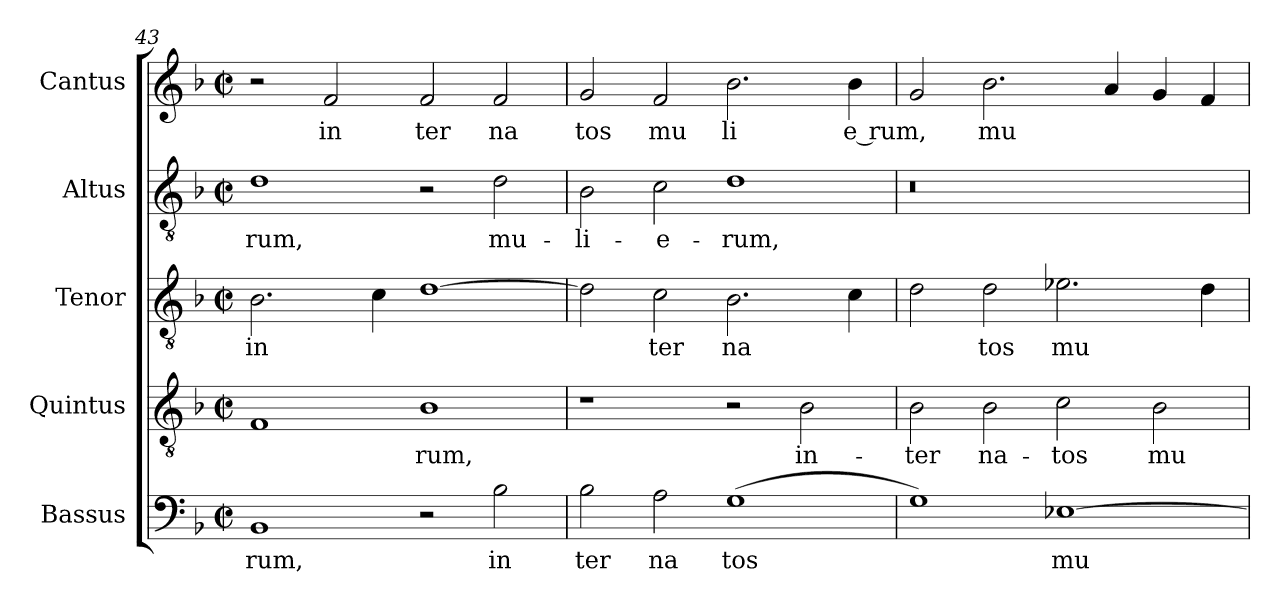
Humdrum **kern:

**kern	**text	**kern	**text	**kern	**text	**kern	**text	**kern	**text
*part5	*part5	*part4	*part4	*part3	*part3	*part2	*part2	*part1	*part1
*staff5	*staff5	*staff4	*staff4	*staff3	*staff3	*staff2	*staff2	*staff1	*staff1
*I"Bassus	*	*I"Quintus	*	*I"Tenor	*	*I"Altus	*	*I"Cantus	*
!!LO:LB:g=z
*clefF4	*	*clefGv2	*	*clefGv2	*	*clefGv2	*	*clefG2	*
*k[b-]	*	*k[b-]	*	*k[b-]	*	*k[b-]	*	*k[b-]	*
*F:	*	*F:	*	*F:	*	*F:	*	*F:	*
*M2/2	*	*M2/2	*	*M2/2	*	*M2/2	*	*M2/2	*
*met(c|)	*	*met(c|)	*	*met(c|)	*	*met(c|)	*	*met(c|)	*
=43	=43	=43	=43	=43	=43	=43	=43	=43	=43
!	!LO:LY:b:cj	!	!	!	!LO:LY:b:cj	!	!LO:LY:b:cj	!	!
1BB-	rum,	1F	.	2.B-\	in	1d	rum,	2r	.
!	!	!	!	!	!	!	!	!	!LO:LY:b:cj
.	.	.	.	.	.	.	.	2f/	in
.	.	.	.	4c\	.	.	.	.	.
!	!	!	!LO:LY:b:cj	!	!	!	!	!	!LO:LY:b:cj
2r	.	1B-	rum,	[>1d	.	2r	.	2f/	ter
!	!LO:LY:b:cj	!	!	!	!	!	!LO:LY:b:cj	!	!LO:LY:b:cj
2B-\	in	.	.	.	.	2d\	mu-	2f/	na
=44	=44	=44	=44	=44	=44	=44	=44	=44	=44
!	!LO:LY:b:cj	!	!	!	!	!	!LO:LY:b:cj	!	!LO:LY:b:cj
2B-\	ter	1r	.	2d\]	.	2B-\	-li-	2g/	tos
!	!LO:LY:b:cj	!	!	!	!LO:LY:b:cj	!	!LO:LY:b:cj	!	!LO:LY:b:cj
2A\	na	.	.	2c\	ter	2c\	-e-	2f/	mu
!	!LO:LY:b:cj	!	!	!	!LO:LY:b:cj	!	!LO:LY:b:cj	!	!LO:LY:b:cj
(>1G	tos	2r	.	2.B-\	na	1d	-rum,	2.b-\	li
!	!	!	!LO:LY:b:cj	!	!	!	!	!	!
.	.	2B-\	in-	.	.	.	.	.	.
!	!	!	!	!	!	!	!	!	!LO:LY:b:cj
.	.	.	.	4c\	.	.	.	4b-\	e rum,
=45	=45	=45	=45	=45	=45	=45	=45	=45	=45
!	!	!	!LO:LY:b:cj	!	!	!	!	!	!
1G)	.	2B-\	-ter	2d\	.	0r	.	2g/	.
!	!	!	!LO:LY:b:cj	!	!LO:LY:b:cj	!	!	!	!LO:LY:b
.	.	2B-\	na-	2d\	tos	.	.	2.b-\	mu
!	!LO:LY:b:cj	!	!LO:LY:b:cj	!	!LO:LY:b	!	!	!	!
[>1E-X	mu	2c\	-tos	2.e-\	mu	.	.	.	.
.	.	.	.	.	.	.	.	4a/	.
!	!	!	!LO:LY:b:cj	!	!	!	!	!	!
.	.	2B-\	mu-	.	.	.	.	4g/	.
.	.	.	.	4d\	.	.	.	4f/	.
=	=	=	=	=	=	=	=	=	=
*-	*-	*-	*-	*-	*-	*-	*-	*-	*-
